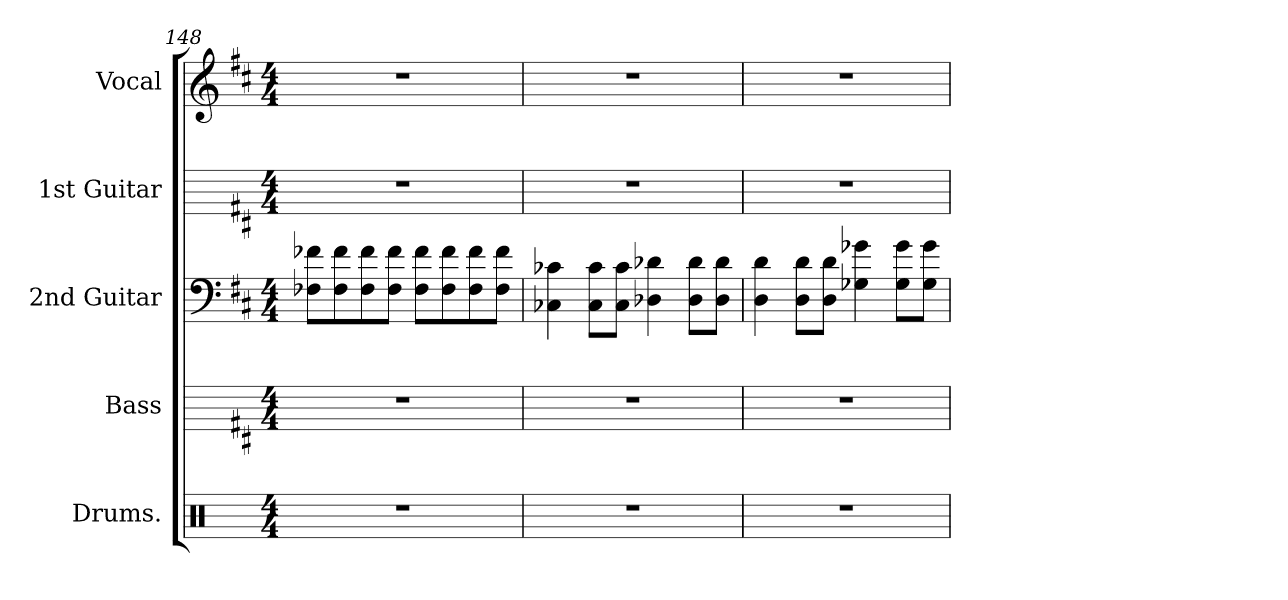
**kern	**kern	**kern	**kern	**kern
*part5	*part4	*part3	*part2	*part1
*staff5	*staff4	*staff3	*staff2	*staff1
*I"Drums.	*I"Bass	*I"2nd Guitar	*I"1st Guitar	*I"Vocal
*I'Drs.	*I'Ba.	*I'Gt.2	*I'Gt.1	*I'Vo.
*clefX	*	*	*	*clefG2
*	*ITrd7c12	*	*	*
*k[]	*k[f#c#]	*k[f#c#]	*k[f#c#]	*k[f#c#]
*M4/4	*M4/4	*M4/4	*M4/4	*M4/4
=148	=148	=148	=148	=148
1r	1r	8F-\ 8f-\L	1r	1r
.	.	8F-\ 8f-\	.	.
.	.	8F-\ 8f-\	.	.
.	.	8F-\ 8f-\J	.	.
.	.	8F-\ 8f-\L	.	.
.	.	8F-\ 8f-\	.	.
.	.	8F-\ 8f-\	.	.
.	.	8F-\ 8f-\J	.	.
!!LO:LB:g=z
=149	=149	=149	=149	=149
1r	1r	4C-\ 4c-\	1r	1r
.	.	8C-\ 8c-\L	.	.
.	.	8C-\ 8c-\J	.	.
.	.	4D-\ 4d-\	.	.
.	.	8D-\ 8d-\L	.	.
.	.	8D-\ 8d-\J	.	.
=150	=150	=150	=150	=150
1r	1r	4D\ 4d\	1r	1r
.	.	8D\ 8d\L	.	.
.	.	8D\ 8d\J	.	.
.	.	4G-\ 4g-\	.	.
.	.	8G-\ 8g-\L	.	.
.	.	8G-\ 8g-\J	.	.
=	=	=	=	=
*-	*-	*-	*-	*-
